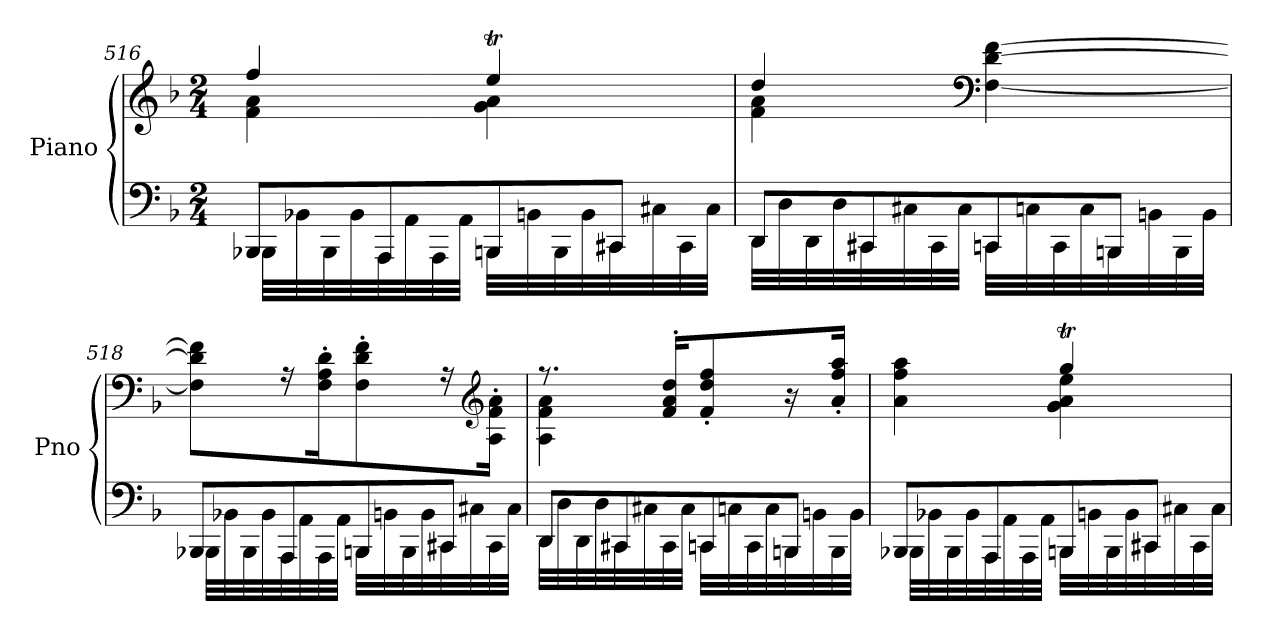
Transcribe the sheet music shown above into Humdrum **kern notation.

**kern	**kern
*part1	*part1
*staff2	*staff1
*I"Piano	*
*I'Pno	*
!!LO:PB:g=z
*clefF4	*clefG2
*k[b-]	*k[b-]
*M2/4	*M2/4
=516	=516
*^	*^
8BBB-X/L	32BBB-\LLL	4ff/	4f\ 4a\
.	32BB-X\	.	.
.	32BBB-\	.	.
.	32BB-\	.	.
8AAA/	32AAA\	.	.
.	32AA\	.	.
.	32AAA\	.	.
.	32AA\JJJ	.	.
8BBBn/	32BBB\LLL	4eet/	4g\ 4a\
.	32BBn\	.	.
.	32BBB\	.	.
.	32BB\	.	.
8CC#X/J	32CC#\	.	.
.	32C#X\	.	.
.	32CC#\	.	.
.	32C#\JJJ	.	.
=517	=517	=517	=517
8DD/L	32DD\LLL	4dd/	4f\ 4a\
.	32D\	.	.
.	32DD\	.	.
.	32D\	.	.
8CC#X/	32CC#\	.	.
.	32C#X\	.	.
.	32CC#\	.	.
.	32C#\JJJ	.	.
*	*	*clefF4	*
8CCn/	32CC\LLL	[4F\ [4d\ [4f\	4ryy
.	32Cn\	.	.
.	32CC\	.	.
.	32C\	.	.
8BBBn/J	32BBB\	.	.
.	32BBn\	.	.
.	32BBB\	.	.
.	32BB\JJJ	.	.
*	*	*v	*v
=518	=518	=518
8BBB-X/L	32BBB-\LLL	8F\] 8d\] 8f\]L
.	32BB-X\	.
.	32BBB-\	.
.	32BB-\	.
8AAA/	32AAA\	16r
.	32AA\	.
.	32AAA\	16F\' 16A\' 16d\'K
.	32AA\JJJ	.
8BBBn/	32BBB\LLL	8F\' 8d\' 8f\'
.	32BBn\	.
.	32BBB\	.
.	32BB\	.
8CC#X/J	32CC#\	16r
.	32C#X\	.
*	*	*clefG2
.	32CC#\	16A\' 16f\' 16a\'Jk
.	32C#\JJJ	.
!!LO:LB:g=z
=519	=519	=519
*	*	*^
8DD/L	32DD\LLL	8.r	4A\ 4f\ 4a\
.	32D\	.	.
.	32DD\	.	.
.	32D\	.	.
8CC#X/	32CC#\	.	.
.	32C#X\	.	.
.	32CC#\	16f/' 16a/' 16dd/'KL	.
.	32C#\JJJ	.	.
8CCn/	32CC\LLL	8f/' 8dd/' 8ff/'	4ryy
.	32Cn\	.	.
.	32CC\	.	.
.	32C\	.	.
8BBBn/J	32BBB\	16r	.
.	32BBn\	.	.
.	32BBB\	16a/' 16ff/' 16aa/'Jk	.
.	32BB\JJJ	.	.
=520	=520	=520	=520
8BBB-X/L	32BBB-\LLL	4a\ 4ff\ 4aa\	4ryy
.	32BB-X\	.	.
.	32BBB-\	.	.
.	32BB-\	.	.
8AAA/	32AAA\	.	.
.	32AA\	.	.
.	32AAA\	.	.
.	32AA\JJJ	.	.
8BBBn/	32BBB\LLL	4ggT/	4g\ 4a\ 4ee\
.	32BBn\	.	.
.	32BBB\	.	.
.	32BB\	.	.
8CC#X/J	32CC#\	.	.
.	32C#X\	.	.
.	32CC#\	.	.
.	32C#\JJJ	.	.
*v	*v	*	*
*	*v	*v
=	=
*-	*-
